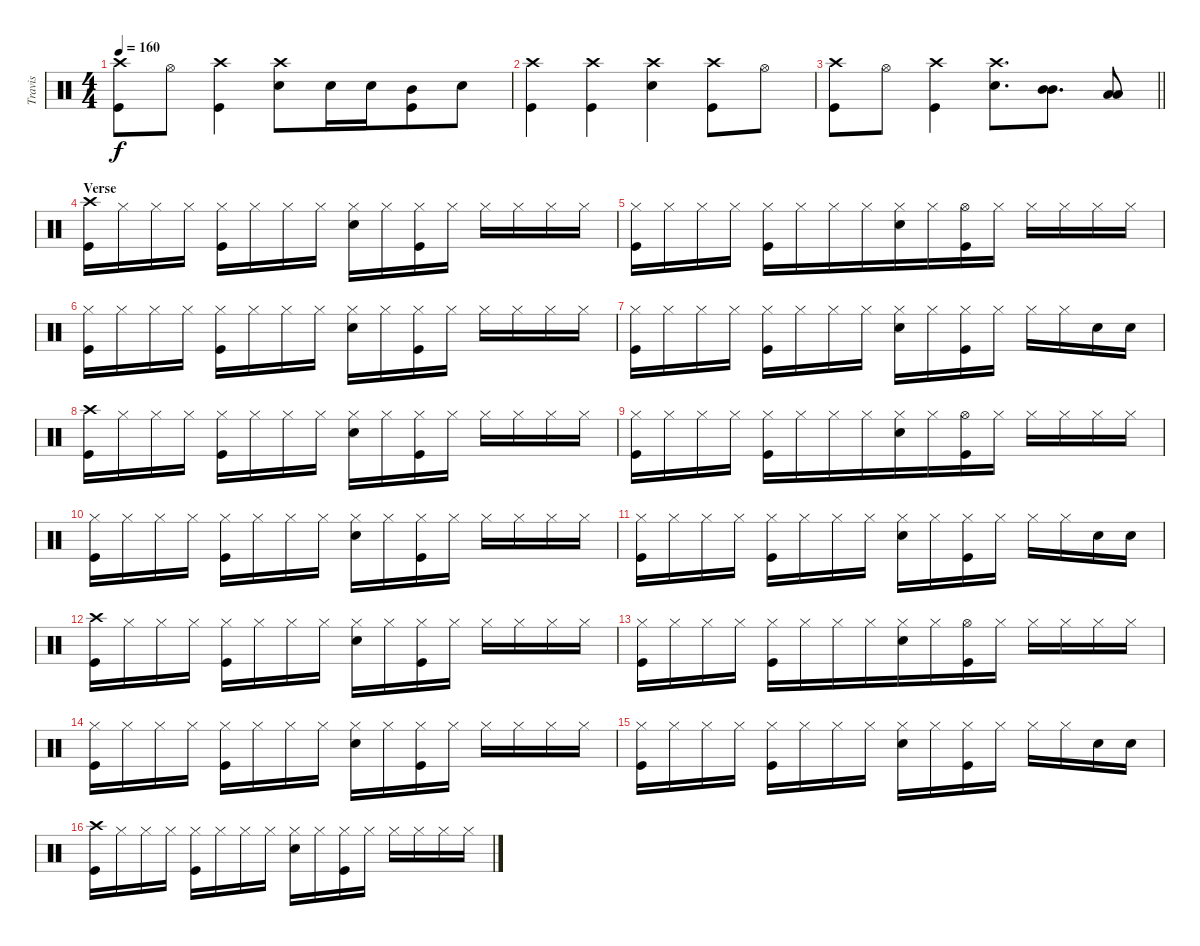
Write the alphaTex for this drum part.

\track ("Travis" "Travis") {instrument percussion}
\staff {score}
\articulation defaults
\ts (4 4)
\tempo 160
\clef neutral
\ks c
("Kick (hit)" "Crash high (hit)").8{dy f} "Hi-Hat (open)".8{beam merge} ("Kick (hit)" "Crash high (hit)").4{beam merge} ("Crash high (hit)" "Snare (hit) 2").8 "Snare (hit) 2".16 "Snare (hit) 2".16{beam merge} ("Kick (hit)" "Mid Tom (hit)").8{beam merge} "Snare (hit) 2".8 |
("Kick (hit)" "Crash high (hit)").4 ("Kick (hit)" "Crash high (hit)").4 ("Crash high (hit)" "Snare (hit) 2").4{beam merge} ("Kick (hit)" "Crash high (hit)").8{beam merge} "Hi-Hat (open)".8 |
\barLineRight lightlight
("Kick (hit)" "Crash high (hit)").8 "Hi-Hat (open)".8{beam merge} ("Kick (hit)" "Crash high (hit)").4{beam merge} ("Crash high (hit)" "Snare (hit) 2").8{d beam merge} ("Mid Tom (hit)" "Mid Tom (hit)").8{d} ("Low Tom (hit)" "Low Tom (hit)").8 |
\section ("" "Verse")
("Crash high (hit)" "Kick (hit)").16 "Hi-Hat (closed)".16{beam merge} "Hi-Hat (closed)".16 "Hi-Hat (closed)".16 ("Hi-Hat (closed)" "Kick (hit)").16{beam merge} "Hi-Hat (closed)".16 "Hi-Hat (closed)".16 "Hi-Hat (closed)".16 ("Hi-Hat (closed)" "Snare (hit) 2").16 "Hi-Hat (closed)".16 ("Hi-Hat (closed)" "Kick (hit)").16 "Hi-Hat (closed)".16 "Hi-Hat (closed)".16{beam merge} "Hi-Hat (closed)".16 "Hi-Hat (closed)".16 "Hi-Hat (closed)".16 |
("Hi-Hat (closed)" "Kick (hit)").16 "Hi-Hat (closed)".16{beam merge} "Hi-Hat (closed)".16 "Hi-Hat (closed)".16 ("Hi-Hat (closed)" "Kick (hit)").16 "Hi-Hat (closed)".16{beam merge} "Hi-Hat (closed)".16 "Hi-Hat (closed)".16{beam merge} ("Hi-Hat (closed)" "Snare (hit) 2").16{beam merge} "Hi-Hat (closed)".16 ("Hi-Hat (open)" "Kick (hit)").16{beam merge} "Hi-Hat (closed)".16 "Hi-Hat (closed)".16{beam merge} "Hi-Hat (closed)".16{beam merge} "Hi-Hat (closed)".16{beam merge} "Hi-Hat (closed)".16 |
("Hi-Hat (closed)" "Kick (hit)").16{beam merge} "Hi-Hat (closed)".16{beam merge} "Hi-Hat (closed)".16{beam merge} "Hi-Hat (closed)".16 ("Hi-Hat (closed)" "Kick (hit)").16 "Hi-Hat (closed)".16{beam merge} "Hi-Hat (closed)".16{beam merge} "Hi-Hat (closed)".16 ("Hi-Hat (closed)" "Snare (hit) 2").16 "Hi-Hat (closed)".16 ("Hi-Hat (closed)" "Kick (hit)").16 "Hi-Hat (closed)".16 "Hi-Hat (closed)".16{beam merge} "Hi-Hat (closed)".16 "Hi-Hat (closed)".16 "Hi-Hat (closed)".16 |
("Hi-Hat (closed)" "Kick (hit)").16 "Hi-Hat (closed)".16{beam merge} "Hi-Hat (closed)".16 "Hi-Hat (closed)".16 ("Hi-Hat (closed)" "Kick (hit)").16 "Hi-Hat (closed)".16{beam merge} "Hi-Hat (closed)".16 "Hi-Hat (closed)".16 ("Hi-Hat (closed)" "Snare (hit) 2").16 "Hi-Hat (closed)".16 ("Hi-Hat (closed)" "Kick (hit)").16 "Hi-Hat (closed)".16 "Hi-Hat (closed)".16{beam merge} "Hi-Hat (closed)".16 "Snare (hit) 2".16 "Snare (hit) 2".16 |
("Crash high (hit)" "Kick (hit)").16 "Hi-Hat (closed)".16{beam merge} "Hi-Hat (closed)".16 "Hi-Hat (closed)".16 ("Hi-Hat (closed)" "Kick (hit)").16 "Hi-Hat (closed)".16{beam merge} "Hi-Hat (closed)".16 "Hi-Hat (closed)".16 ("Hi-Hat (closed)" "Snare (hit) 2").16 "Hi-Hat (closed)".16 ("Hi-Hat (closed)" "Kick (hit)").16 "Hi-Hat (closed)".16 "Hi-Hat (closed)".16{beam merge} "Hi-Hat (closed)".16 "Hi-Hat (closed)".16 "Hi-Hat (closed)".16 |
("Hi-Hat (closed)" "Kick (hit)").16 "Hi-Hat (closed)".16{beam merge} "Hi-Hat (closed)".16 "Hi-Hat (closed)".16 ("Hi-Hat (closed)" "Kick (hit)").16 "Hi-Hat (closed)".16{beam merge} "Hi-Hat (closed)".16 "Hi-Hat (closed)".16{beam merge} ("Hi-Hat (closed)" "Snare (hit) 2").16{beam merge} "Hi-Hat (closed)".16 ("Hi-Hat (open)" "Kick (hit)").16{beam merge} "Hi-Hat (closed)".16 "Hi-Hat (closed)".16{beam merge} "Hi-Hat (closed)".16{beam merge} "Hi-Hat (closed)".16{beam merge} "Hi-Hat (closed)".16 |
("Hi-Hat (closed)" "Kick (hit)").16{beam merge} "Hi-Hat (closed)".16{beam merge} "Hi-Hat (closed)".16{beam merge} "Hi-Hat (closed)".16 ("Hi-Hat (closed)" "Kick (hit)").16 "Hi-Hat (closed)".16{beam merge} "Hi-Hat (closed)".16{beam merge} "Hi-Hat (closed)".16 ("Hi-Hat (closed)" "Snare (hit) 2").16 "Hi-Hat (closed)".16 ("Hi-Hat (closed)" "Kick (hit)").16 "Hi-Hat (closed)".16 "Hi-Hat (closed)".16{beam merge} "Hi-Hat (closed)".16 "Hi-Hat (closed)".16 "Hi-Hat (closed)".16 |
("Hi-Hat (closed)" "Kick (hit)").16 "Hi-Hat (closed)".16{beam merge} "Hi-Hat (closed)".16 "Hi-Hat (closed)".16 ("Hi-Hat (closed)" "Kick (hit)").16 "Hi-Hat (closed)".16{beam merge} "Hi-Hat (closed)".16 "Hi-Hat (closed)".16 ("Hi-Hat (closed)" "Snare (hit) 2").16 "Hi-Hat (closed)".16 ("Hi-Hat (closed)" "Kick (hit)").16 "Hi-Hat (closed)".16 "Hi-Hat (closed)".16{beam merge} "Hi-Hat (closed)".16 "Snare (hit) 2".16 "Snare (hit) 2".16 |
("Crash high (hit)" "Kick (hit)").16 "Hi-Hat (closed)".16{beam merge} "Hi-Hat (closed)".16 "Hi-Hat (closed)".16 ("Hi-Hat (closed)" "Kick (hit)").16 "Hi-Hat (closed)".16{beam merge} "Hi-Hat (closed)".16 "Hi-Hat (closed)".16 ("Hi-Hat (closed)" "Snare (hit) 2").16 "Hi-Hat (closed)".16 ("Hi-Hat (closed)" "Kick (hit)").16 "Hi-Hat (closed)".16 "Hi-Hat (closed)".16{beam merge} "Hi-Hat (closed)".16 "Hi-Hat (closed)".16 "Hi-Hat (closed)".16 |
("Hi-Hat (closed)" "Kick (hit)").16 "Hi-Hat (closed)".16{beam merge} "Hi-Hat (closed)".16 "Hi-Hat (closed)".16 ("Hi-Hat (closed)" "Kick (hit)").16 "Hi-Hat (closed)".16{beam merge} "Hi-Hat (closed)".16 "Hi-Hat (closed)".16{beam merge} ("Hi-Hat (closed)" "Snare (hit) 2").16{beam merge} "Hi-Hat (closed)".16 ("Hi-Hat (open)" "Kick (hit)").16{beam merge} "Hi-Hat (closed)".16 "Hi-Hat (closed)".16{beam merge} "Hi-Hat (closed)".16{beam merge} "Hi-Hat (closed)".16{beam merge} "Hi-Hat (closed)".16 |
("Hi-Hat (closed)" "Kick (hit)").16{beam merge} "Hi-Hat (closed)".16{beam merge} "Hi-Hat (closed)".16{beam merge} "Hi-Hat (closed)".16 ("Hi-Hat (closed)" "Kick (hit)").16 "Hi-Hat (closed)".16{beam merge} "Hi-Hat (closed)".16{beam merge} "Hi-Hat (closed)".16 ("Hi-Hat (closed)" "Snare (hit) 2").16 "Hi-Hat (closed)".16{beam merge} ("Hi-Hat (closed)" "Kick (hit)").16 "Hi-Hat (closed)".16 "Hi-Hat (closed)".16 "Hi-Hat (closed)".16{beam merge} "Hi-Hat (closed)".16 "Hi-Hat (closed)".16 |
("Hi-Hat (closed)" "Kick (hit)").16 "Hi-Hat (closed)".16{beam merge} "Hi-Hat (closed)".16 "Hi-Hat (closed)".16 ("Hi-Hat (closed)" "Kick (hit)").16 "Hi-Hat (closed)".16{beam merge} "Hi-Hat (closed)".16 "Hi-Hat (closed)".16 ("Hi-Hat (closed)" "Snare (hit) 2").16 "Hi-Hat (closed)".16 ("Hi-Hat (closed)" "Kick (hit)").16 "Hi-Hat (closed)".16 "Hi-Hat (closed)".16{beam merge} "Hi-Hat (closed)".16 "Snare (hit) 2".16 "Snare (hit) 2".16 |
("Crash high (hit)" "Kick (hit)").16 "Hi-Hat (closed)".16{beam merge} "Hi-Hat (closed)".16 "Hi-Hat (closed)".16 ("Hi-Hat (closed)" "Kick (hit)").16 "Hi-Hat (closed)".16{beam merge} "Hi-Hat (closed)".16 "Hi-Hat (closed)".16 ("Hi-Hat (closed)" "Snare (hit) 2").16 "Hi-Hat (closed)".16 ("Hi-Hat (closed)" "Kick (hit)").16 "Hi-Hat (closed)".16 "Hi-Hat (closed)".16{beam merge} "Hi-Hat (closed)".16 "Hi-Hat (closed)".16 "Hi-Hat (closed)".16
